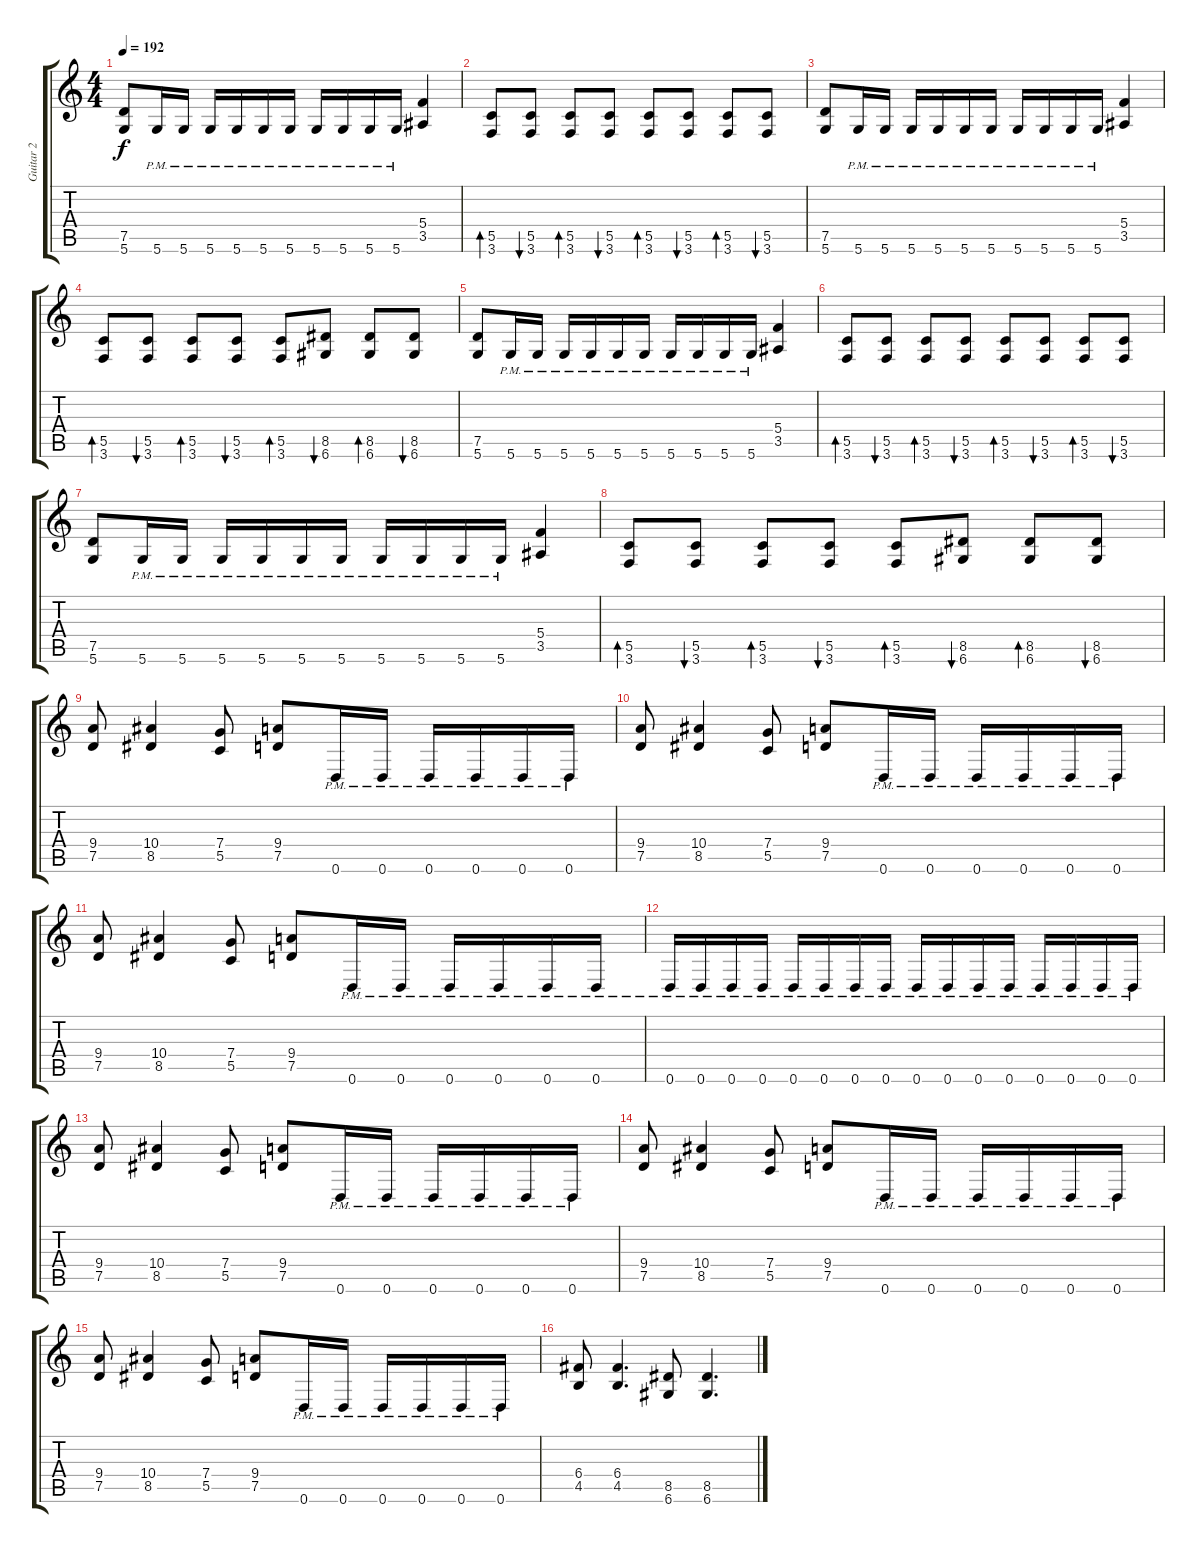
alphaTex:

\track ("Guitar 2" "Guitar 2") {instrument distortionguitar}
\staff {score tabs}
\tuning (D4 A3 F3 C3 G2 D2) {hide}
\ts (4 4)
\tempo 192
\clef g2
\ks c
(7.5 5.6).8{dy f} 5.6{pm}.16 5.6{pm}.16 5.6{pm}.16 5.6{pm}.16 5.6{pm}.16 5.6{pm}.16 5.6{pm}.16 5.6{pm}.16 5.6{pm}.16 5.6{pm}.16 (5.4 3.5).4 |
(5.5 3.6).8{bd 60} (5.5 3.6).8{bu 60} (5.5 3.6).8{bd 60} (5.5 3.6).8{bu 60} (5.5 3.6).8{bd 60} (5.5 3.6).8{bu 60} (5.5 3.6).8{bd 60} (5.5 3.6).8{bu 60} |
(7.5 5.6).8 5.6{pm}.16 5.6{pm}.16 5.6{pm}.16 5.6{pm}.16 5.6{pm}.16 5.6{pm}.16 5.6{pm}.16 5.6{pm}.16 5.6{pm}.16 5.6{pm}.16 (5.4 3.5).4 |
(5.5 3.6).8{bd 60} (5.5 3.6).8{bu 60} (5.5 3.6).8{bd 60} (5.5 3.6).8{bu 60} (5.5 3.6).8{bd 60} (8.5 6.6).8{bu 60} (8.5 6.6).8{bd 60} (8.5 6.6).8{bu 60} |
(7.5 5.6).8 5.6{pm}.16 5.6{pm}.16 5.6{pm}.16 5.6{pm}.16 5.6{pm}.16 5.6{pm}.16 5.6{pm}.16 5.6{pm}.16 5.6{pm}.16 5.6{pm}.16 (5.4 3.5).4 |
(5.5 3.6).8{bd 60} (5.5 3.6).8{bu 60} (5.5 3.6).8{bd 60} (5.5 3.6).8{bu 60} (5.5 3.6).8{bd 60} (5.5 3.6).8{bu 60} (5.5 3.6).8{bd 60} (5.5 3.6).8{bu 60} |
(7.5 5.6).8 5.6{pm}.16 5.6{pm}.16 5.6{pm}.16 5.6{pm}.16 5.6{pm}.16 5.6{pm}.16 5.6{pm}.16 5.6{pm}.16 5.6{pm}.16 5.6{pm}.16 (5.4 3.5).4 |
(5.5 3.6).8{bd 60} (5.5 3.6).8{bu 60} (5.5 3.6).8{bd 60} (5.5 3.6).8{bu 60} (5.5 3.6).8{bd 60} (8.5 6.6).8{bu 60} (8.5 6.6).8{bd 60} (8.5 6.6).8{bu 60} |
(9.4 7.5).8 (10.4 8.5).4 (7.4 5.5).8 (9.4 7.5).8 0.6{pm}.16 0.6{pm}.16 0.6{pm}.16 0.6{pm}.16 0.6{pm}.16 0.6{pm}.16 |
(9.4 7.5).8 (10.4 8.5).4 (7.4 5.5).8 (9.4 7.5).8 0.6{pm}.16 0.6{pm}.16 0.6{pm}.16 0.6{pm}.16 0.6{pm}.16 0.6{pm}.16 |
(9.4 7.5).8 (10.4 8.5).4 (7.4 5.5).8 (9.4 7.5).8 0.6{pm}.16 0.6{pm}.16 0.6{pm}.16 0.6{pm}.16 0.6{pm}.16 0.6{pm}.16 |
0.6{pm}.16 0.6{pm}.16 0.6{pm}.16 0.6{pm}.16 0.6{pm}.16 0.6{pm}.16 0.6{pm}.16 0.6{pm}.16 0.6{pm}.16 0.6{pm}.16 0.6{pm}.16 0.6{pm}.16 0.6{pm}.16 0.6{pm}.16 0.6{pm}.16 0.6{pm}.16 |
(9.4 7.5).8 (10.4 8.5).4 (7.4 5.5).8 (9.4 7.5).8 0.6{pm}.16 0.6{pm}.16 0.6{pm}.16 0.6{pm}.16 0.6{pm}.16 0.6{pm}.16 |
(9.4 7.5).8 (10.4 8.5).4 (7.4 5.5).8 (9.4 7.5).8 0.6{pm}.16 0.6{pm}.16 0.6{pm}.16 0.6{pm}.16 0.6{pm}.16 0.6{pm}.16 |
(9.4 7.5).8 (10.4 8.5).4 (7.4 5.5).8 (9.4 7.5).8 0.6{pm}.16 0.6{pm}.16 0.6{pm}.16 0.6{pm}.16 0.6{pm}.16 0.6{pm}.16 |
(6.4 4.5).8 (6.4 4.5).4{d} (8.5 6.6).8 (8.5 6.6).4{d}
